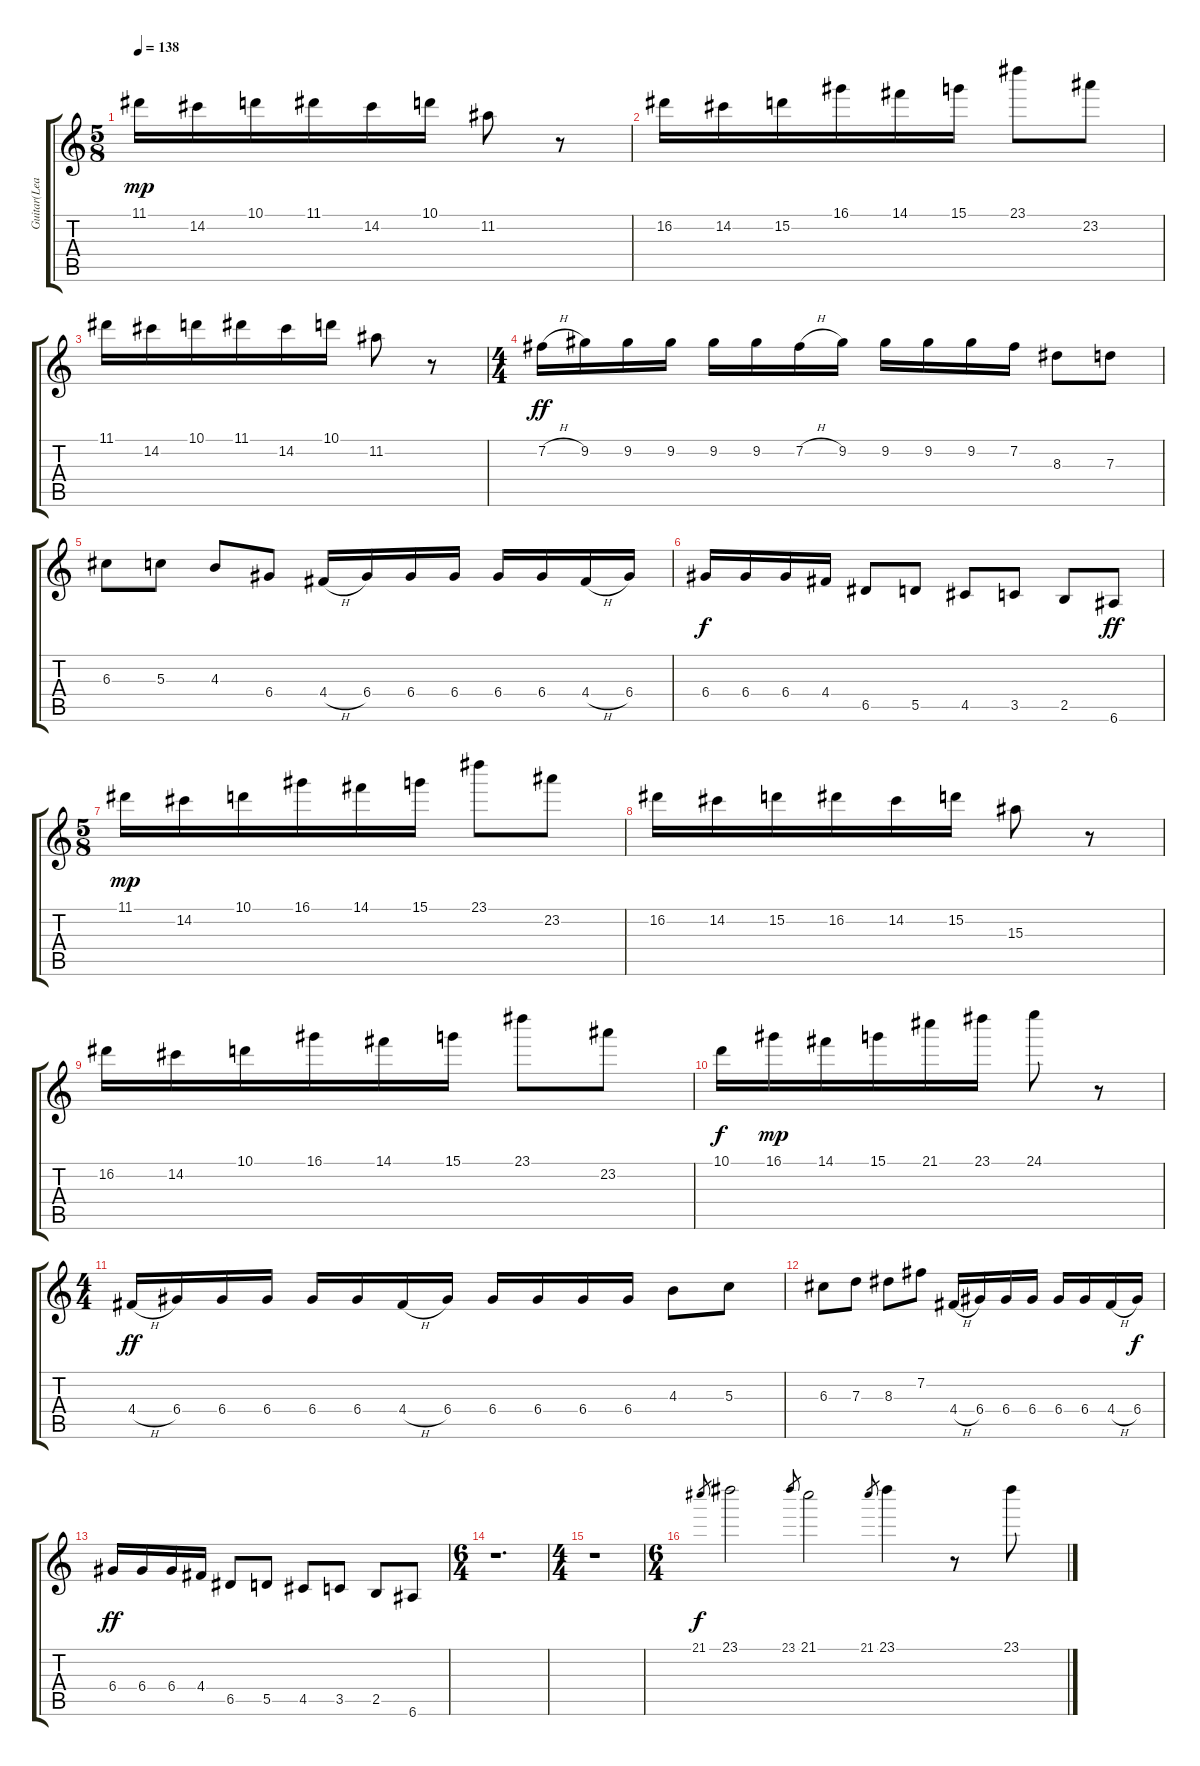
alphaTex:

\track ("Guitar(Lead)" "Guitar(Lea") {instrument distortionguitar}
\staff {score tabs}
\tuning (E4 B3 G3 D3 A2 E2) {hide}
\ts (5 8)
\tempo 138
\clef g2
\ks c
11.1.16{dy mp} 14.2.16 10.1.16 11.1.16 14.2.16 10.1.16 11.2.8 r.8 |
16.2.16 14.2.16 15.2.16 16.1.16 14.1.16 15.1.16 23.1.8 23.2.8 |
11.1.16 14.2.16 10.1.16 11.1.16 14.2.16 10.1.16 11.2.8 r.8 |
\ts (4 4)
7.2{h}.16{dy ff} 9.2.16 9.2.16 9.2.16 9.2.16 9.2.16 7.2{h}.16 9.2.16 9.2.16 9.2.16 9.2.16 7.2.16 8.3.8 7.3.8 |
6.3.8 5.3.8 4.3.8 6.4.8 4.4{h}.16 6.4.16 6.4.16 6.4.16 6.4.16 6.4.16 4.4{h}.16 6.4.16 |
6.4.16{dy f} 6.4.16 6.4.16 4.4.16 6.5.8 5.5.8 4.5.8 3.5.8 2.5.8 6.6.8{dy ff} |
\ts (5 8)
11.1.16{dy mp} 14.2.16 10.1.16 16.1.16 14.1.16 15.1.16 23.1.8 23.2.8 |
16.2.16 14.2.16 15.2.16 16.2.16 14.2.16 15.2.16 15.3.8 r.8 |
16.2.16 14.2.16 10.1.16 16.1.16 14.1.16 15.1.16 23.1.8 23.2.8 |
10.1.16{dy f} 16.1.16{dy mp} 14.1.16 15.1.16 21.1.16 23.1.16 24.1.8 r.8 |
\ts (4 4)
4.4{h}.16{dy ff} 6.4.16 6.4.16 6.4.16 6.4.16 6.4.16 4.4{h}.16 6.4.16 6.4.16 6.4.16 6.4.16 6.4.16 4.3.8 5.3.8 |
6.3.8 7.3.8 8.3.8 7.2.8 4.4{h}.16 6.4.16 6.4.16 6.4.16 6.4.16 6.4.16 4.4{h}.16 6.4.16{dy f} |
6.4.16{dy ff} 6.4.16 6.4.16 4.4.16 6.5.8 5.5.8 4.5.8 3.5.8 2.5.8 6.6.8 |
\ts (6 4)
r.1{d} |
\ts (4 4)
r.1 |
\ts (6 4)
21.1.8{gr dy f} 23.1.2{balance 9 instrument electricguitarclean} 23.1.8{gr} 21.1.2{balance 4} 21.1.8{gr} 23.1.4{balance 3} r.8 23.1.8
